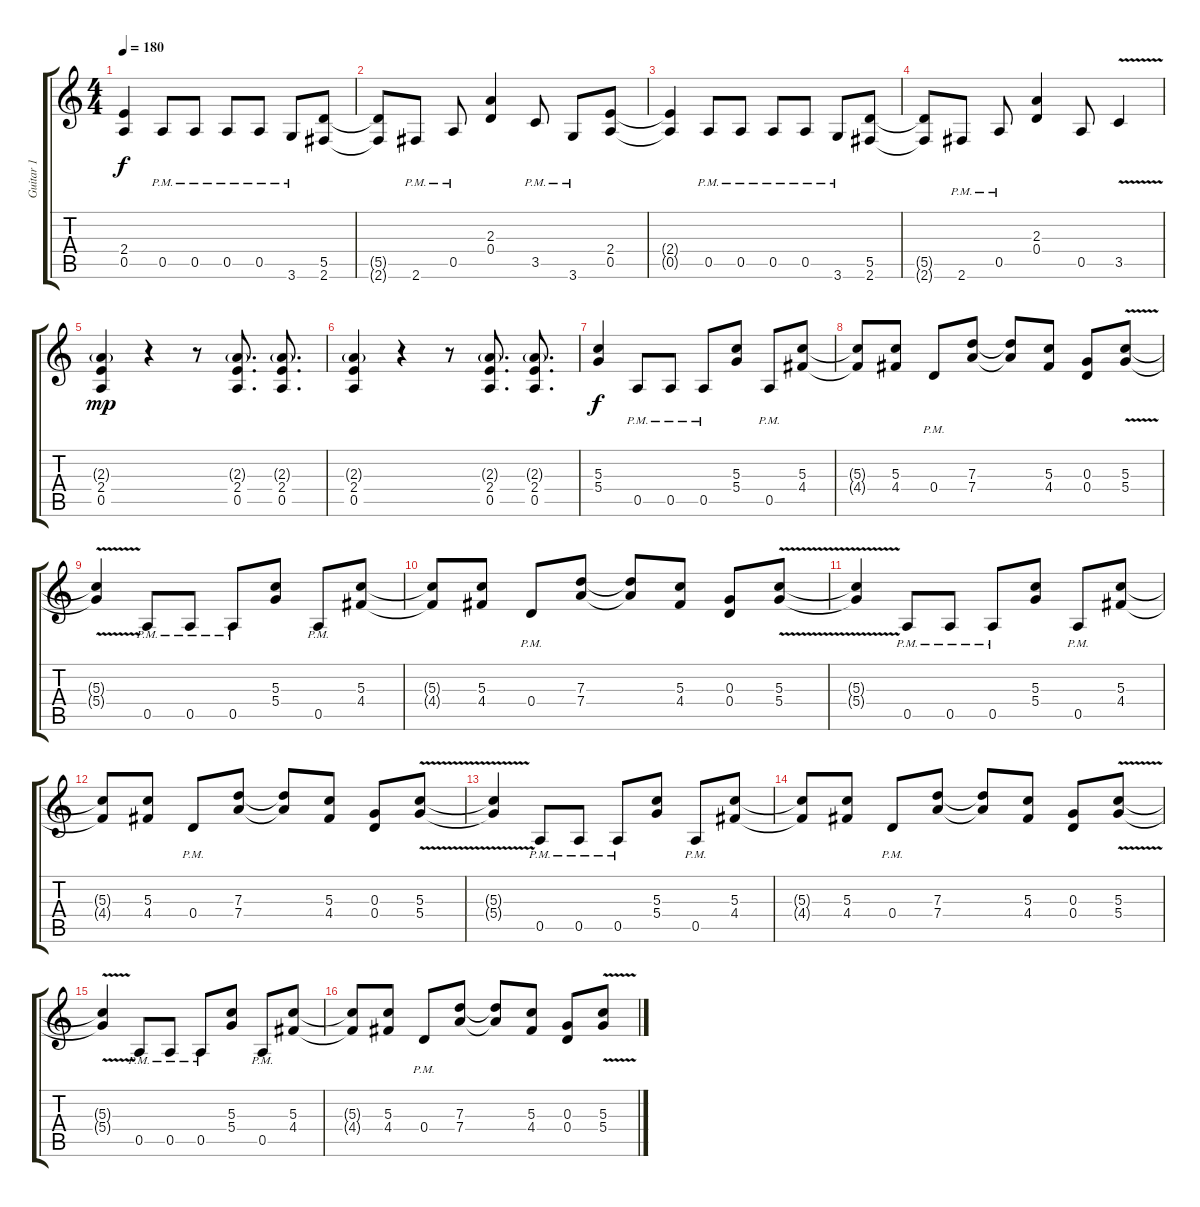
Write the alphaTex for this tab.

\track ("Guitar 1" "Guitar 1") {instrument distortionguitar}
\staff {score tabs}
\tuning (E4 B3 G3 D3 A2 E2) {hide}
\ts (4 4)
\tempo 180
\clef g2
\ks c
(2.4{t} 0.5{t}).4{dy f} 0.5{pm}.8 0.5{pm}.8 0.5{pm}.8 0.5{pm}.8 3.6{pm}.8 (5.5 2.6).8 |
(5.5{t} 2.6{t}).8 2.6{pm}.8 0.5{pm}.8 (2.3 0.4).4 3.5{pm}.8 3.6{pm}.8 (2.4 0.5).8 |
(2.4{t} 0.5{t}).4 0.5{pm}.8 0.5{pm}.8 0.5{pm}.8 0.5{pm}.8 3.6{pm}.8 (5.5 2.6).8 |
(5.5{t} 2.6{t}).8 2.6{pm}.8 0.5{pm}.8 (2.3 0.4).4 0.5.8 3.5{v}.4 |
(2.3{g} 2.4 0.5).4{dy mp} r.4 r.8 (2.3{g} 2.4 0.5).8{d} (2.3{g} 2.4 0.5).8{d} |
(2.3{g} 2.4 0.5).4 r.4 r.8 (2.3{g} 2.4 0.5).8{d} (2.3{g} 2.4 0.5).8{d} |
(5.3 5.4).4{dy f} 0.5{pm}.8 0.5{pm}.8 0.5{pm}.8 (5.3 5.4).8 0.5{pm}.8 (5.3 4.4).8 |
(5.3{t} 4.4{t}).8 (5.3 4.4).8 0.4{pm}.8 (7.3 7.4).8 (7.3{t} 7.4{t}).8 (5.3 4.4).8 (0.3 0.4).8 (5.3{v} 5.4{v}).8 |
(5.3{t} 5.4{t}).4 0.5{pm}.8 0.5{pm}.8 0.5{pm}.8 (5.3 5.4).8 0.5{pm}.8 (5.3 4.4).8 |
(5.3{t} 4.4{t}).8 (5.3 4.4).8 0.4{pm}.8 (7.3 7.4).8 (7.3{t} 7.4{t}).8 (5.3 4.4).8 (0.3 0.4).8 (5.3{v} 5.4{v}).8 |
(5.3{t} 5.4{t}).4 0.5{pm}.8 0.5{pm}.8 0.5{pm}.8 (5.3 5.4).8 0.5{pm}.8 (5.3 4.4).8 |
(5.3{t} 4.4{t}).8 (5.3 4.4).8 0.4{pm}.8 (7.3 7.4).8 (7.3{t} 7.4{t}).8 (5.3 4.4).8 (0.3 0.4).8 (5.3{v} 5.4{v}).8 |
(5.3{t} 5.4{t}).4 0.5{pm}.8 0.5{pm}.8 0.5{pm}.8 (5.3 5.4).8 0.5{pm}.8 (5.3 4.4).8 |
(5.3{t} 4.4{t}).8 (5.3 4.4).8 0.4{pm}.8 (7.3 7.4).8 (7.3{t} 7.4{t}).8 (5.3 4.4).8 (0.3 0.4).8 (5.3{v} 5.4{v}).8 |
(5.3{t} 5.4{t}).4 0.5{pm}.8 0.5{pm}.8 0.5{pm}.8 (5.3 5.4).8 0.5{pm}.8 (5.3 4.4).8 |
(5.3{t} 4.4{t}).8 (5.3 4.4).8 0.4{pm}.8 (7.3 7.4).8 (7.3{t} 7.4{t}).8 (5.3 4.4).8 (0.3 0.4).8 (5.3{v} 5.4{v}).8
